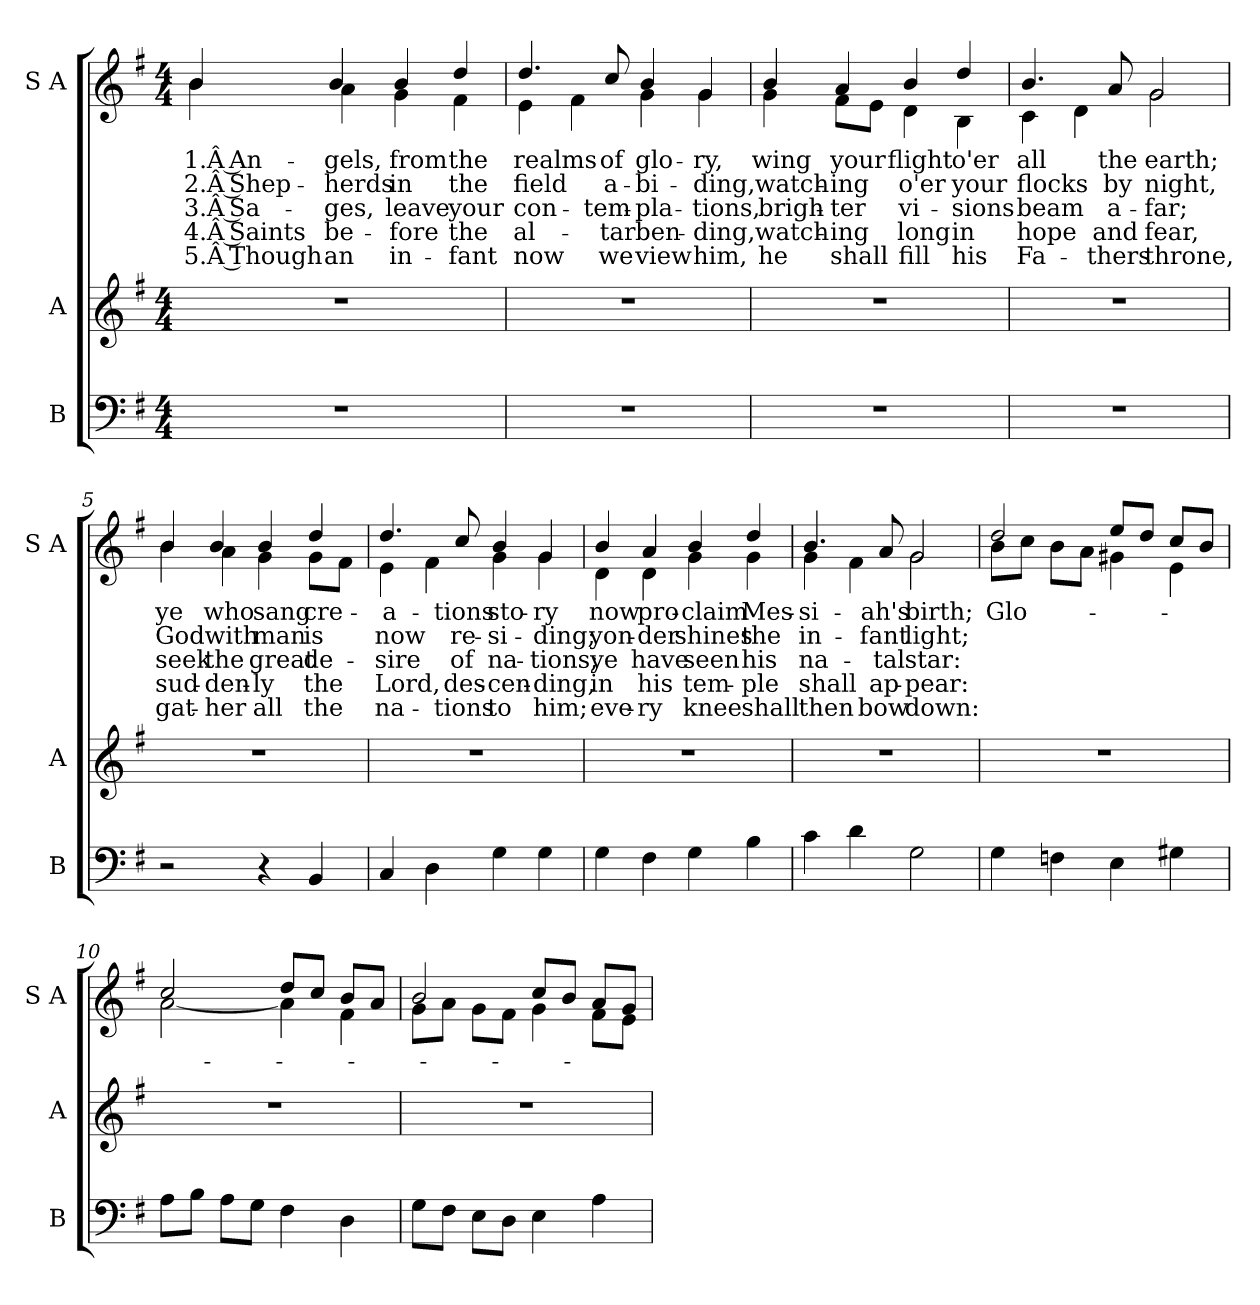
**kern	**kern	**kern	**text	**text	**text	**text	**text
*part3	*part2	*part1	*part1	*part1	*part1	*part1	*part1
*staff3	*staff2	*staff1	*staff1	*staff1	*staff1	*staff1	*staff1
*I"B	*I"A	*I"S A	*	*	*	*	*
*I'B	*I'A	*I'S A	*	*	*	*	*
*clefF4	*clefG2	*clefG2	*	*	*	*	*
*k[f#]	*k[f#]	*k[f#]	*	*	*	*	*
*M4/4	*M4/4	*M4/4	*	*	*	*	*
*MM100	*MM100	*MM100	*	*	*	*	*
=1	=1	=1	=1	=1	=1	=1	=1
!	!	!	!LO:LY:b	!LO:LY:b	!LO:LY:b	!LO:LY:b	!LO:LY:b
*	*	*^	*	*	*	*	*
1r	1r	4b/	4b\	1.Â An-	2.Â Shep-	3.Â Sa-	4.Â Saints	5.Â Though
!	!	!	!	!LO:LY:b	!LO:LY:b	!LO:LY:b	!LO:LY:b	!LO:LY:b
.	.	4b/	4a\	-gels,	-herds	-ges,	be-	an
!	!	!	!	!LO:LY:b	!LO:LY:b	!LO:LY:b	!LO:LY:b	!LO:LY:b
.	.	4b/	4g\	from	in	leave	-fore	in-
!	!	!	!	!LO:LY:b	!LO:LY:b	!LO:LY:b	!LO:LY:b	!LO:LY:b
.	.	4dd/	4f#\	the	the	your	the	-fant
=2	=2	=2	=2	=2	=2	=2	=2	=2
!	!	!	!	!LO:LY:b	!LO:LY:b	!LO:LY:b	!LO:LY:b	!LO:LY:b
1r	1r	4.dd/	4e\	realms	field	con-	al-	now
.	.	.	4f#\	.	.	.	.	.
!	!	!	!	!LO:LY:b	!LO:LY:b	!LO:LY:b	!LO:LY:b	!LO:LY:b
.	.	8cc/	.	of	a-	-tem-	-tar	we
!	!	!	!	!LO:LY:b	!LO:LY:b	!LO:LY:b	!LO:LY:b	!LO:LY:b
.	.	4b/	4g\	glo-	-bi-	-pla-	ben-	view
!	!	!	!	!LO:LY:b	!LO:LY:b	!LO:LY:b	!LO:LY:b	!LO:LY:b
.	.	4g/	4g\	-ry,	-ding,	-tions,	-ding,	him,
=3	=3	=3	=3	=3	=3	=3	=3	=3
!	!	!	!	!LO:LY:b	!LO:LY:b	!LO:LY:b	!LO:LY:b	!LO:LY:b
1r	1r	4b/	4g\	wing	watch-	brigh-	watch-	he
!	!	!	!	!LO:LY:b	!LO:LY:b	!LO:LY:b	!LO:LY:b	!LO:LY:b
.	.	4a/	8f#\L	your	-ing	-ter	-ing	shall
.	.	.	8e\J	.	.	.	.	.
!	!	!	!	!LO:LY:b	!LO:LY:b	!LO:LY:b	!LO:LY:b	!LO:LY:b
.	.	4b/	4d\	flight	o'er	vi-	long	fill
!	!	!	!	!LO:LY:b	!LO:LY:b	!LO:LY:b	!LO:LY:b	!LO:LY:b
.	.	4dd/	4B\	o'er	your	-sions	in	his
=4	=4	=4	=4	=4	=4	=4	=4	=4
!	!	!	!	!LO:LY:b	!LO:LY:b	!LO:LY:b	!LO:LY:b	!LO:LY:b
1r	1r	4.b/	4c\	all	flocks	beam	hope	Fa-
.	.	.	4d\	.	.	.	.	.
!	!	!	!	!LO:LY:b	!LO:LY:b	!LO:LY:b	!LO:LY:b	!LO:LY:b
.	.	8a/	.	the	by	a-	and	-thers
!	!	!	!	!LO:LY:b	!LO:LY:b	!LO:LY:b	!LO:LY:b	!LO:LY:b
.	.	2g/	2g\	earth;	night,	-far;	fear,	throne,
=5	=5	=5	=5	=5	=5	=5	=5	=5
!	!	!	!	!LO:LY:b	!LO:LY:b	!LO:LY:b	!LO:LY:b	!LO:LY:b
2r	1r	4b/	4b\	ye	God	seek	sud-	gat-
!	!	!	!	!LO:LY:b	!LO:LY:b	!LO:LY:b	!LO:LY:b	!LO:LY:b
.	.	4b/	4a\	who	with	the	-den-	-her
!	!	!	!	!LO:LY:b	!LO:LY:b	!LO:LY:b	!LO:LY:b	!LO:LY:b
4r	.	4b/	4g\	sang	man	great	-ly	all
!	!	!	!	!LO:LY:b	!LO:LY:b	!LO:LY:b	!LO:LY:b	!LO:LY:b
4BB/	.	4dd/	8g\L	cre-	is	de-	the	the
.	.	.	8f#\J	.	.	.	.	.
!!LO:LB:g=z	!!
=6	=6	=6	=6	=6	=6	=6	=6	=6
!	!	!	!	!LO:LY:b	!LO:LY:b	!LO:LY:b	!LO:LY:b	!LO:LY:b
4C/	1r	4.dd/	4e\	-a-	now	-sire	Lord,	na-
4D\	.	.	4f#\	.	.	.	.	.
!	!	!	!	!LO:LY:b	!LO:LY:b	!LO:LY:b	!LO:LY:b	!LO:LY:b
.	.	8cc/	.	-tions	re-	of	des-	-tions
!	!	!	!	!LO:LY:b	!LO:LY:b	!LO:LY:b	!LO:LY:b	!LO:LY:b
4G\	.	4b/	4g\	sto-	-si-	na-	-cen-	to
!	!	!	!	!LO:LY:b	!LO:LY:b	!LO:LY:b	!LO:LY:b	!LO:LY:b
4G\	.	4g/	4g\	-ry	-ding;	-tions;	-ding,	him;
=7	=7	=7	=7	=7	=7	=7	=7	=7
!	!	!	!	!LO:LY:b	!LO:LY:b	!LO:LY:b	!LO:LY:b	!LO:LY:b
4G\	1r	4b/	4d\	now	yon-	ye	in	eve-
!	!	!	!	!LO:LY:b	!LO:LY:b	!LO:LY:b	!LO:LY:b	!LO:LY:b
4F#\	.	4a/	4d\	pro-	-der	have	his	-ry
!	!	!	!	!LO:LY:b	!LO:LY:b	!LO:LY:b	!LO:LY:b	!LO:LY:b
4G\	.	4b/	4g\	-claim	shines	seen	tem-	knee
!	!	!	!	!LO:LY:b	!LO:LY:b	!LO:LY:b	!LO:LY:b	!LO:LY:b
4B\	.	4dd/	4g\	Mes-	the	his	-ple	shall
=8	=8	=8	=8	=8	=8	=8	=8	=8
!	!	!	!	!LO:LY:b	!LO:LY:b	!LO:LY:b	!LO:LY:b	!LO:LY:b
4c\	1r	4.b/	4g\	-si-	in-	na-	shall	then
4d\	.	.	4f#\	.	.	.	.	.
!	!	!	!	!LO:LY:b	!LO:LY:b	!LO:LY:b	!LO:LY:b	!LO:LY:b
.	.	8a/	.	-ah's	-fant	-tal	ap-	bow
!	!	!	!	!LO:LY:b	!LO:LY:b	!LO:LY:b	!LO:LY:b	!LO:LY:b
2G\	.	2g/	2g\	birth;	light;	star:	-pear:	down:
=9	=9	=9	=9	=9	=9	=9	=9	=9
!	!	!	!	!LO:LY:b	!	!	!	!
4G\	1r	2dd/	8b\L	Glo-	.	.	.	.
.	.	.	8cc\J	.	.	.	.	.
4Fn\	.	.	8b\L	.	.	.	.	.
.	.	.	8a\J	.	.	.	.	.
4E\	.	8ee/L	4g#X\	.	.	.	.	.
.	.	8dd/J	.	.	.	.	.	.
4G#X\	.	8cc/L	4e\	.	.	.	.	.
.	.	8b/J	.	.	.	.	.	.
=10	=10	=10	=10	=10	=10	=10	=10	=10
8A\L	1r	2cc/	[2a\	.	.	.	.	.
8B\J	.	.	.	.	.	.	.	.
8A\L	.	.	.	.	.	.	.	.
8G\J	.	.	.	.	.	.	.	.
4F#\	.	8dd/L	4a\]	.	.	.	.	.
.	.	8cc/J	.	.	.	.	.	.
4D\	.	8b/L	4f#\	.	.	.	.	.
.	.	8a/J	.	.	.	.	.	.
!!LO:LB:g=z	!!
=11	=11	=11	=11	=11	=11	=11	=11	=11
8G\L	1r	2b/	8g\L	.	.	.	.	.
8F#\J	.	.	8a\J	.	.	.	.	.
8E\L	.	.	8g\L	.	.	.	.	.
8D\J	.	.	8f#\J	.	.	.	.	.
4E\	.	8cc/L	4g\	.	.	.	.	.
.	.	8b/J	.	.	.	.	.	.
4A\	.	8a/L	8f#\L	.	.	.	.	.
.	.	8g/J	8e\J	.	.	.	.	.
*	*	*v	*v	*	*	*	*	*
=	=	=	=	=	=	=	=
*-	*-	*-	*-	*-	*-	*-	*-
